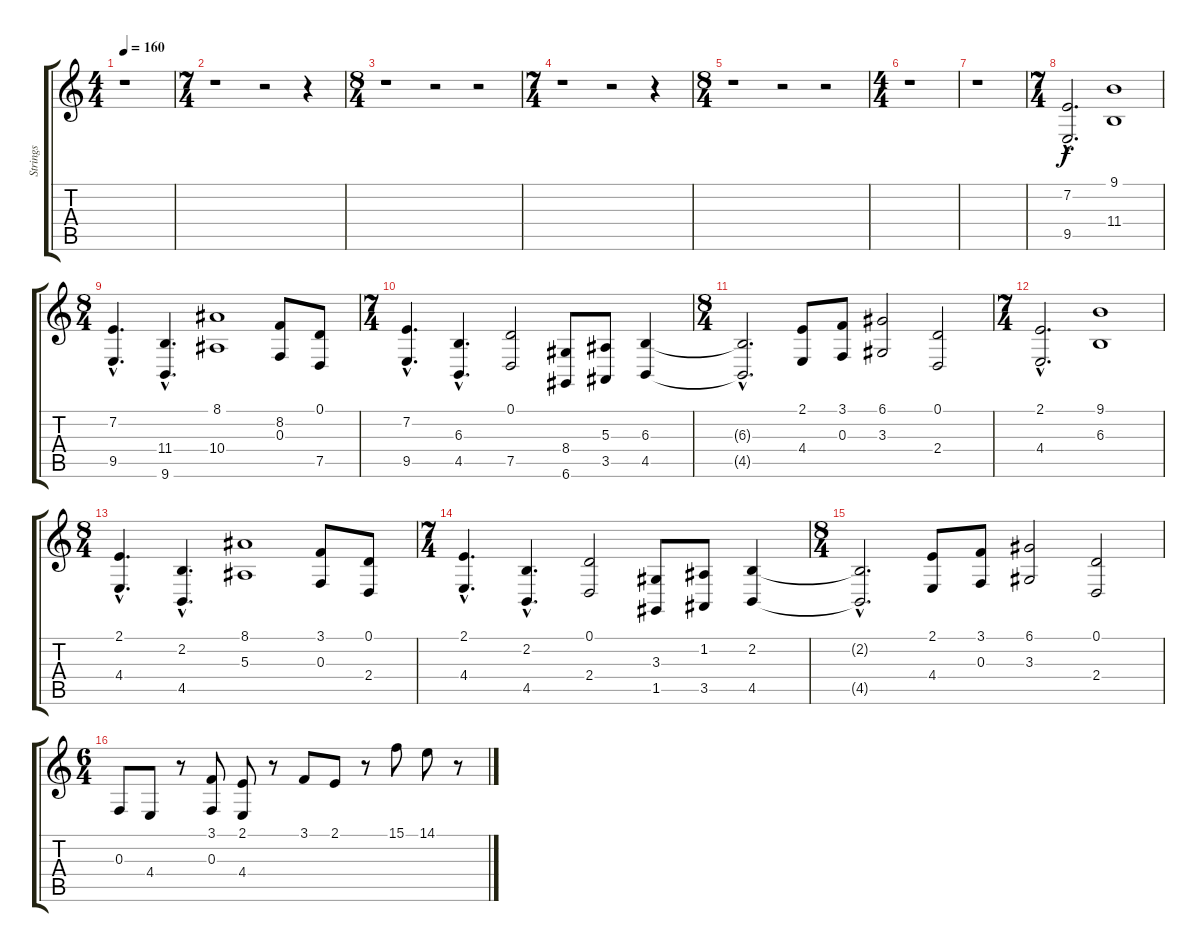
\track ("Strings" "Strings") {instrument stringensemble1}
\staff {score tabs}
\tuning (D4 A3 F3 C3 G2 D2) {hide}
\ts (4 4)
\tempo 160
\clef g2
\ks c
r.1{dy f instrument stringensemble1} |
\ts (7 4)
r.1 r.2 r.4 |
\ts (8 4)
r.1 r.2 r.2 |
\ts (7 4)
r.1 r.2 r.4 |
\ts (8 4)
r.1 r.2 r.2 |
\ts (4 4)
r.1 |
r.1 |
\ts (7 4)
(7.2{hac} 9.5{hac}).2{d} (9.1 11.4).1 |
\ts (8 4)
(7.2{hac} 9.5{hac}).4{d} (11.4{hac} 9.6{hac}).4{d} (8.1 10.4).1 (8.2 0.3).8 (0.1 7.5).8 |
\ts (7 4)
(7.2{hac} 9.5{hac}).4{d} (6.3{hac} 4.5{hac}).4{d} (0.1 7.5).2 (8.4 6.6).8 (5.3 3.5).8 (6.3 4.5).4 |
\ts (8 4)
(6.3{hac t} 4.5{hac t}).2{d} (2.1 4.4).8 (3.1 0.3).8 (6.1 3.3).2 (0.1 2.4).2 |
\ts (7 4)
(2.1{hac} 4.4{hac}).2{d} (9.1 6.3).1 |
\ts (8 4)
(2.1{hac} 4.4{hac}).4{d} (2.2{hac} 4.5{hac}).4{d} (8.1 5.3).1 (3.1 0.3).8 (0.1 2.4).8 |
\ts (7 4)
(2.1{hac} 4.4{hac}).4{d} (2.2{hac} 4.5{hac}).4{d} (0.1 2.4).2 (3.3 1.5).8 (1.2 3.5).8 (2.2 4.5).4 |
\ts (8 4)
(2.2{hac t} 4.5{hac t}).2{d} (2.1 4.4).8 (3.1 0.3).8 (6.1 3.3).2 (0.1 2.4).2 |
\ts (6 4)
0.3.8 4.4.8 r.8 (3.1 0.3).8 (2.1 4.4).8 r.8 3.1.8 2.1.8 r.8 15.1.8 14.1.8 r.8
